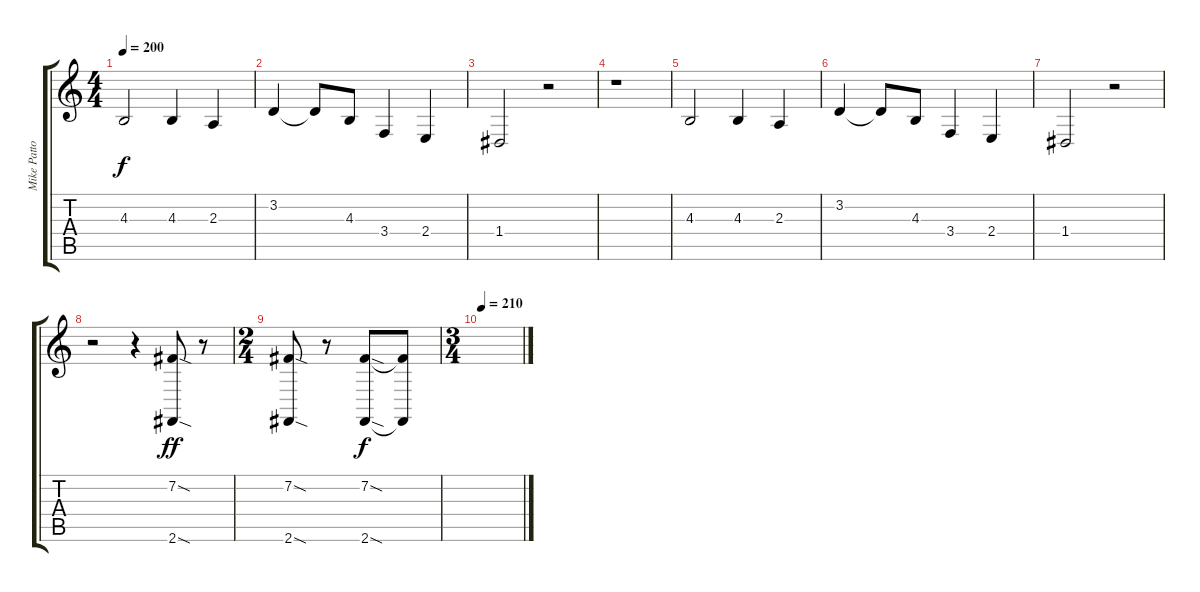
\track ("Mike Patton - Voice" "Mike Patto") {instrument lead6voice}
\staff {score tabs}
\tuning (E4 B3 G3 D3 A2 E2) {hide}
\ts (4 4)
\tempo 200
\clef g2
\ks c
4.3.2{dy f} 4.3.4 2.3.4 |
3.2.4 3.2{t}.8 4.3.8 3.4.4 2.4.4 |
1.4.2 r.2 |
r.1 |
4.3.2 4.3.4 2.3.4 |
3.2.4 3.2{t}.8 4.3.8 3.4.4 2.4.4 |
1.4.2 r.2 |
r.2 r.4 (7.2{sod} 2.6{sod}).8{dy ff} r.8 |
\ts (2 4)
(7.2{sod} 2.6{sod}).8 r.8 (7.2{sod} 2.6{sod}).8{dy f} (7.2{t} 2.6{t}).8 |
\ts (3 4)
\tempo 210
